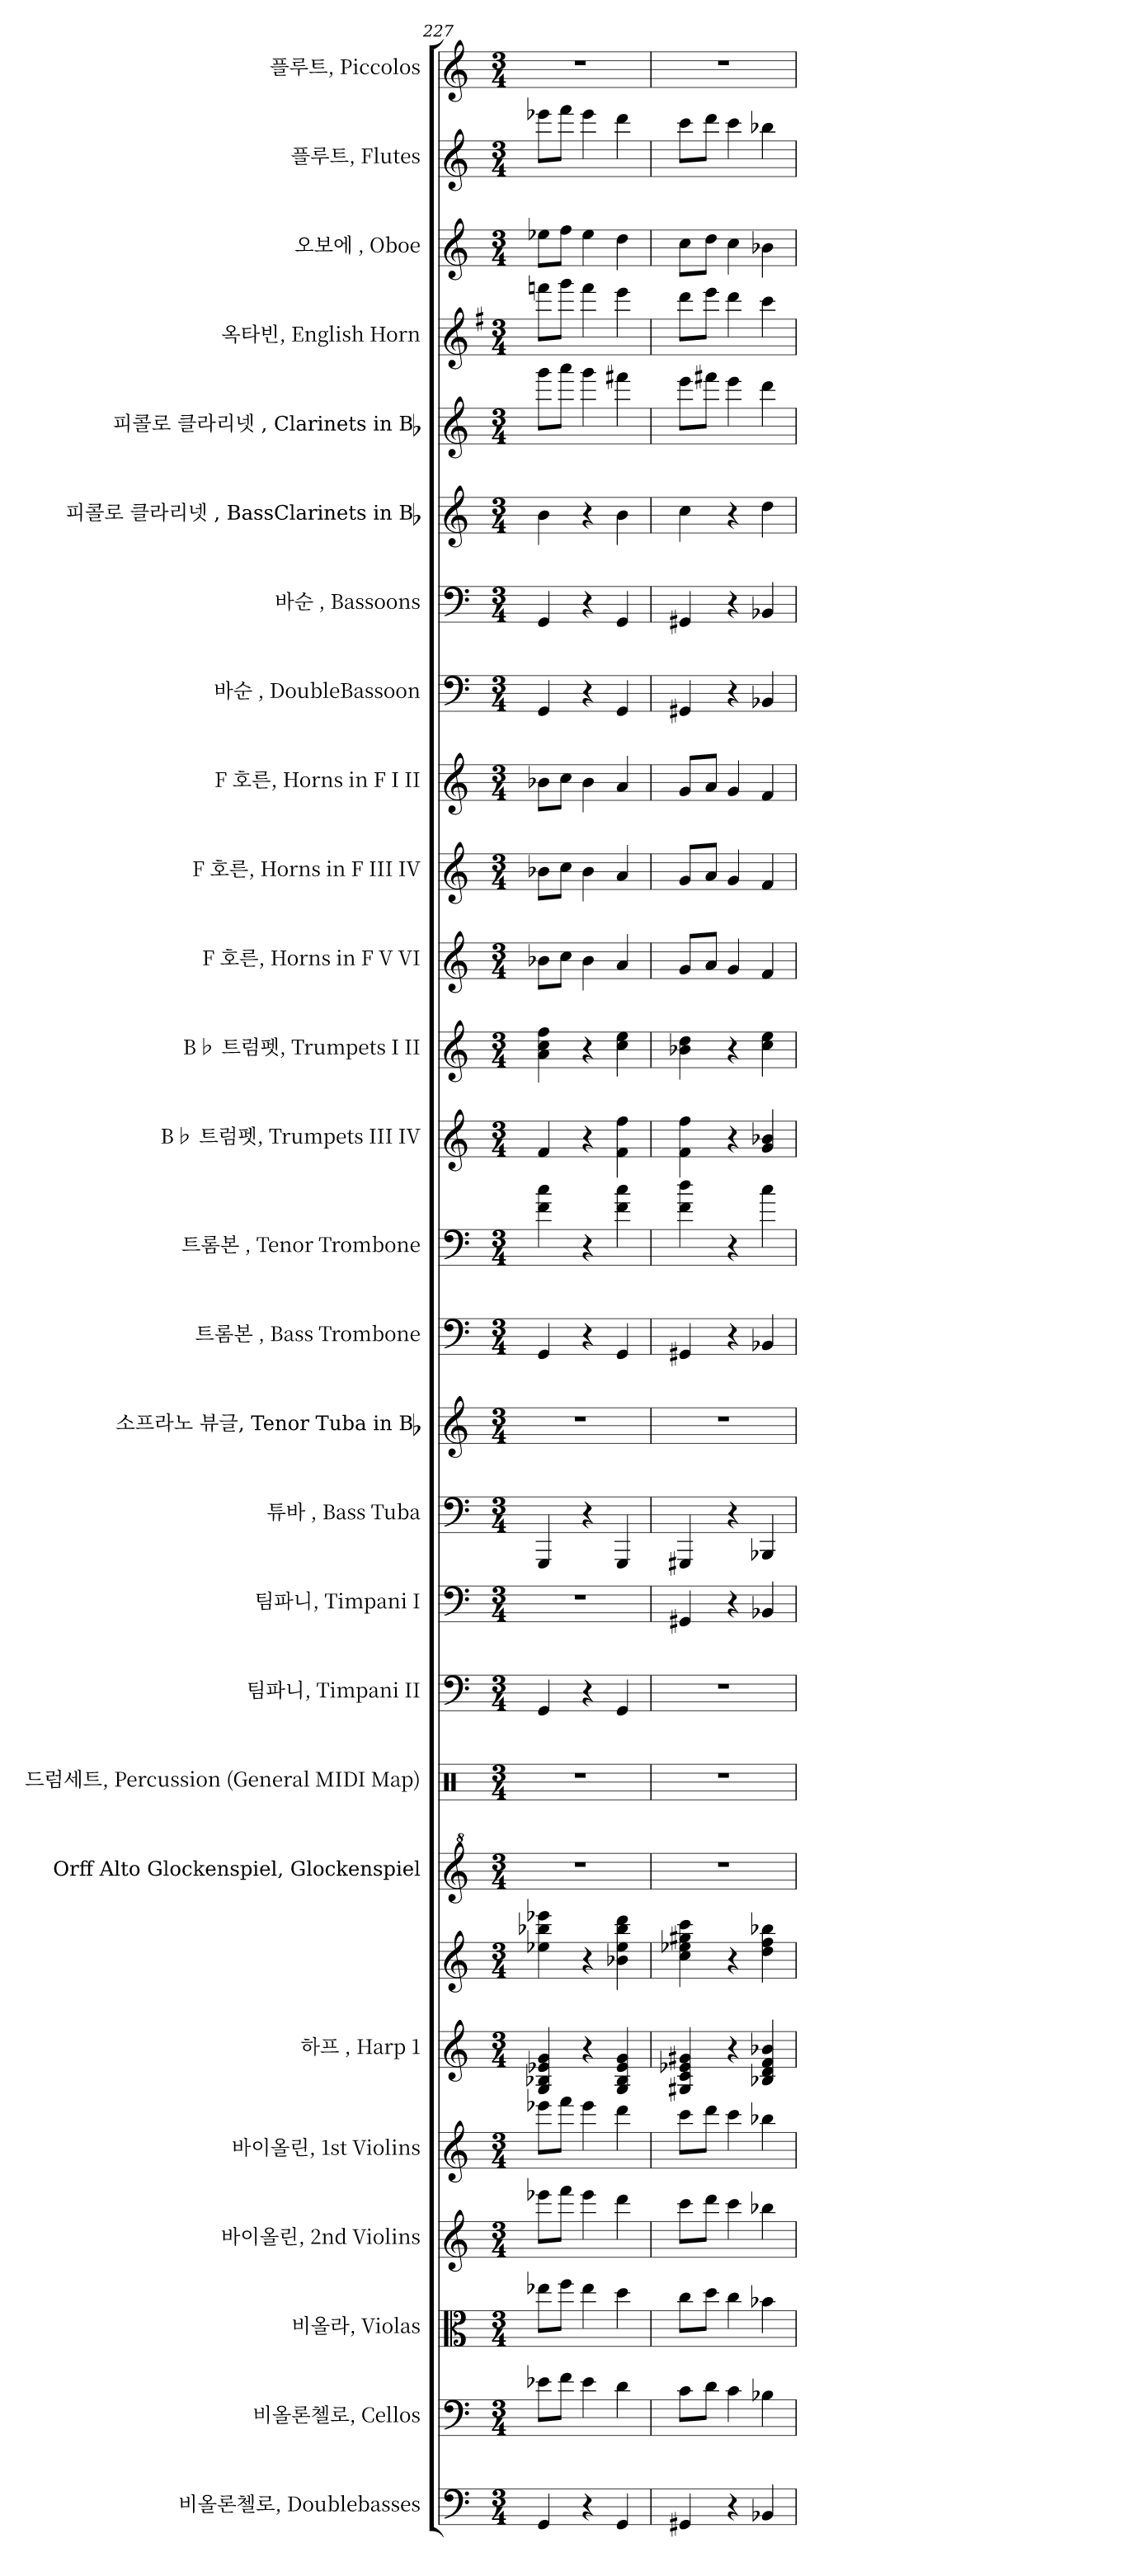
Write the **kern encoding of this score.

**kern	**kern	**kern	**kern	**kern	**kern	**kern	**kern	**kern	**kern	**kern	**kern	**kern	**kern	**kern	**kern	**kern	**kern	**kern	**kern	**kern	**kern	**kern	**kern	**kern	**kern	**kern	**kern
*part27	*part26	*part25	*part24	*part23	*part22	*part22	*part21	*part20	*part19	*part18	*part17	*part16	*part15	*part14	*part13	*part12	*part11	*part10	*part9	*part8	*part7	*part6	*part5	*part4	*part3	*part2	*part1
*staff28	*staff27	*staff26	*staff25	*staff24	*staff23	*staff22	*staff21	*staff20	*staff19	*staff18	*staff17	*staff16	*staff15	*staff14	*staff13	*staff12	*staff11	*staff10	*staff9	*staff8	*staff7	*staff6	*staff5	*staff4	*staff3	*staff2	*staff1
*I"비올론첼로, Doublebasses	*I"비올론첼로, Cellos	*I"비올라, Violas	*I"바이올린, 2nd Violins	*I"바이올린, 1st Violins	*I"하프 , Harp 1	*	*I"Orff Alto Glockenspiel, Glockenspiel	*I"드럼세트, Percussion (General MIDI Map)	*I"팀파니, Timpani II	*I"팀파니, Timpani I	*I"튜바 , Bass Tuba	*I"소프라노 뷰글, Tenor Tuba in Bb	*I"트롬본 , Bass Trombone	*I"트롬본 , Tenor Trombone	*I"B♭ 트럼펫, Trumpets III IV	*I"B♭ 트럼펫, Trumpets I II	*I"F 호른, Horns in F  V  VI	*I"F 호른, Horns in F III IV	*I"F 호른, Horns in F  I  II	*I"바순 , DoubleBassoon	*I"바순 , Bassoons	*I"피콜로 클라리넷 , BassClarinets in Bb	*I"피콜로 클라리넷 , Clarinets in Bb	*I"옥타빈, English Horn	*I"오보에 , Oboe	*I"플루트, Flutes	*I"플루트, Piccolos
*	*	*I'Vlas.	*I'Vlns.	*I'Vlns.	*I'Hrp.	*	*I'O. A. Glk.	*	*I'Timp.	*I'Timp.	*I'Tba.	*	*I'Tbn.	*I'Tbn.	*I'B♭ Tpt.	*I'B♭ Tpt.	*I'F Hn.	*I'F Hn.	*I'F Hn.	*	*I'Bsn.	*	*	*	*I'Ob.	*I'Fl.	*
*clefF4	*clefF4	*clefC3	*clefG2	*clefG2	*clefG2	*clefG2	*clefG^2	*clefX	*clefF4	*clefF4	*clefF4	*clefG2	*clefF4	*clefF4	*clefG2	*clefG2	*clefG2	*clefG2	*clefG2	*clefF4	*clefF4	*clefG2	*clefG2	*clefG2	*clefG2	*clefG2	*clefG2
*	*	*	*	*	*	*	*	*	*	*	*	*	*	*	*ITrd1c2	*ITrd1c2	*ITrd4c7	*ITrd4c7	*ITrd4c7	*	*	*ITrd-5c-8	*ITrd-5c-8	*ITrd4c7	*	*	*
*k[]	*k[]	*k[]	*k[]	*k[]	*k[]	*k[]	*k[]	*k[]	*k[]	*k[]	*k[]	*k[]	*k[]	*k[]	*k[b-e-]	*k[b-e-]	*k[b-]	*k[b-]	*k[b-]	*k[]	*k[]	*k[b-e-a-d-]	*k[b-e-a-d-]	*k[]	*k[]	*k[]	*k[]
*M3/4	*M3/4	*M3/4	*M3/4	*M3/4	*M3/4	*M3/4	*M3/4	*M3/4	*M3/4	*M3/4	*M3/4	*M3/4	*M3/4	*M3/4	*M3/4	*M3/4	*M3/4	*M3/4	*M3/4	*M3/4	*M3/4	*M3/4	*M3/4	*M3/4	*M3/4	*M3/4	*M3/4
=227	=227	=227	=227	=227	=227	=227	=227	=227	=227	=227	=227	=227	=227	=227	=227	=227	=227	=227	=227	=227	=227	=227	=227	=227	=227	=227	=227
4GG/	8e-X\L	8ee-X\L	8eee-X\L	8eee-X\L	4G/ 4B-X/ 4e-X/ 4g/	4ee-X\ 4bb-X\ 4eee-X\	2.r	2.r	4GG/	2.r	4GGG/	2.r	4GG/	4f\ 4cc\	4e-/	4g\ 4b-\ 4ee-\	8e-X\L	8e-X\L	8e-X\L	4GG/	4GG/	4gg\	8eeee-\L	8bb-X\L	8ee-X\L	8eee-X\L	2.r
.	8f\J	8ff\J	8fff\J	8fff\J	.	.	.	.	.	.	.	.	.	.	.	.	8f\J	8f\J	8f\J	.	.	.	8ffff\J	8ccc\J	8ff\J	8fff\J	.
4r	4e-\	4ee-\	4eee-\	4eee-\	4r	4r	.	.	4r	.	4r	.	4r	4r	4r	4r	4e-\	4e-\	4e-\	4r	4r	4r	4eeee-\	4bb-\	4ee-\	4eee-\	.
4GG/	4d\	4dd\	4ddd\	4ddd\	4G/ 4B-/ 4e-/ 4g/	4b-X\ 4ee-\ 4bb-\ 4ddd\	.	.	4GG/	.	4GGG/	.	4GG/	4f\ 4cc\	4e-\ 4ee-\	4b-\ 4dd\	4d/	4d/	4d/	4GG/	4GG/	4gg\	4ddddn\	4aa\	4dd\	4ddd\	.
!!LO:PB:g=z
=228	=228	=228	=228	=228	=228	=228	=228	=228	=228	=228	=228	=228	=228	=228	=228	=228	=228	=228	=228	=228	=228	=228	=228	=228	=228	=228	=228
4GG#X/	8c\L	8cc\L	8ccc\L	8ccc\L	4G#X/ 4c/ 4e-X/ 4g#X/	4cc\ 4ee-X\ 4gg#X\ 4ccc\	2.r	2.r	2.r	4GG#X/	4GGG#X/	2.r	4GG#X/	4f\ 4dd\	4e-\ 4ee-\	4a-X\ 4cc\	8c/L	8c/L	8c/L	4GG#X/	4GG#X/	4aa-\	8cccc\L	8gg\L	8cc\L	8ccc\L	2.r
.	8d\J	8dd\J	8ddd\J	8ddd\J	.	.	.	.	.	.	.	.	.	.	.	.	8d/J	8d/J	8d/J	.	.	.	8ddddn\J	8aa\J	8dd\J	8ddd\J	.
4r	4c\	4cc\	4ccc\	4ccc\	4r	4r	.	.	.	4r	4r	.	4r	4r	4r	4r	4c/	4c/	4c/	4r	4r	4r	4cccc\	4gg\	4cc\	4ccc\	.
4BB-X/	4B-X\	4b-X\	4bb-X\	4bb-X\	4B-X/ 4d/ 4f/ 4b-X/	4dd\ 4ff\ 4bb-X\	.	.	.	4BB-X/	4BBB-X/	.	4BB-X/	4cc\	4f/ 4a-X/	4b-\ 4dd\	4B-/	4B-/	4B-/	4BB-X/	4BB-X/	4bb-\	4bbb-\	4ff\	4b-X\	4bb-X\	.
=	=	=	=	=	=	=	=	=	=	=	=	=	=	=	=	=	=	=	=	=	=	=	=	=	=	=	=
*-	*-	*-	*-	*-	*-	*-	*-	*-	*-	*-	*-	*-	*-	*-	*-	*-	*-	*-	*-	*-	*-	*-	*-	*-	*-	*-	*-
